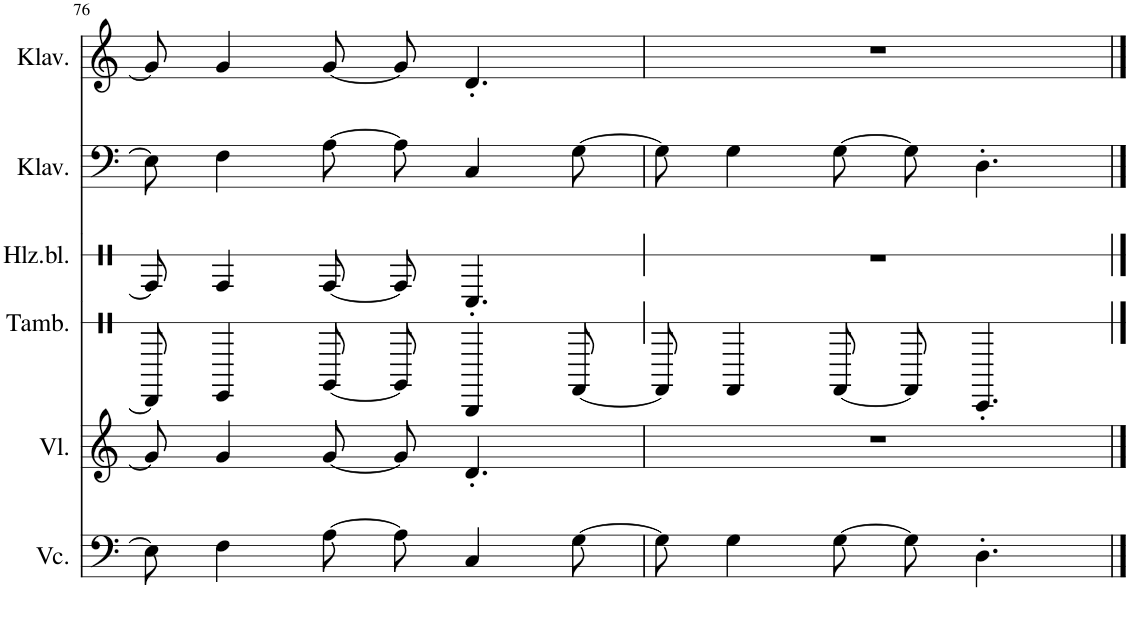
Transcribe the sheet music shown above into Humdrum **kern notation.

**kern	**kern	**kern	**kern	**kern	**kern
*part6	*part5	*part4	*part3	*part2	*part1
*staff6	*staff5	*staff4	*staff3	*staff2	*staff1
*I"Violoncello	*I"Violine	*I"Tamburin	*I"Holzblöcke	*I"Klavier	*I"Klavier
*I'Vc.	*I'Vl.	*I'Tamb.	*I'Hlz.bl.	*I'Klav.	*I'Klav.
!!LO:PB:g=z
*clefF4	*clefG2	*clefX	*clefX	*clefF4	*clefG2
*k[]	*k[]	*k[]	*k[]	*k[]	*k[]
*M4/4	*M4/4	*M4/4	*M4/4	*M4/4	*M4/4
=76	=76	=76	=76	=76	=76
8E\]	8g/]	8E/]	8g/]	8E\]	8g/]
4F\	4g/	4F/	4g/	4F\	4g/
[8A\	[8g/	[8A/	[8g/	[8A\	[8g/
8A\]	8g/]	8A/]	8g/]	8A\]	8g/]
4C/	4.d'/	4C/	4.d'/	4C/	4.d'/
[8G\	.	[8G/	.	[8G\	.
=77	=77	=77	=77	=77	=77
8G\]	1r	8G/]	1r	8G\]	1r
4G\	.	4G/	.	4G\	.
[8G\	.	[8G/	.	[8G\	.
8G\]	.	8G/]	.	8G\]	.
4.D'\	.	4.D'/	.	4.D'\	.
==	==	==	==	==	==
*-	*-	*-	*-	*-	*-
